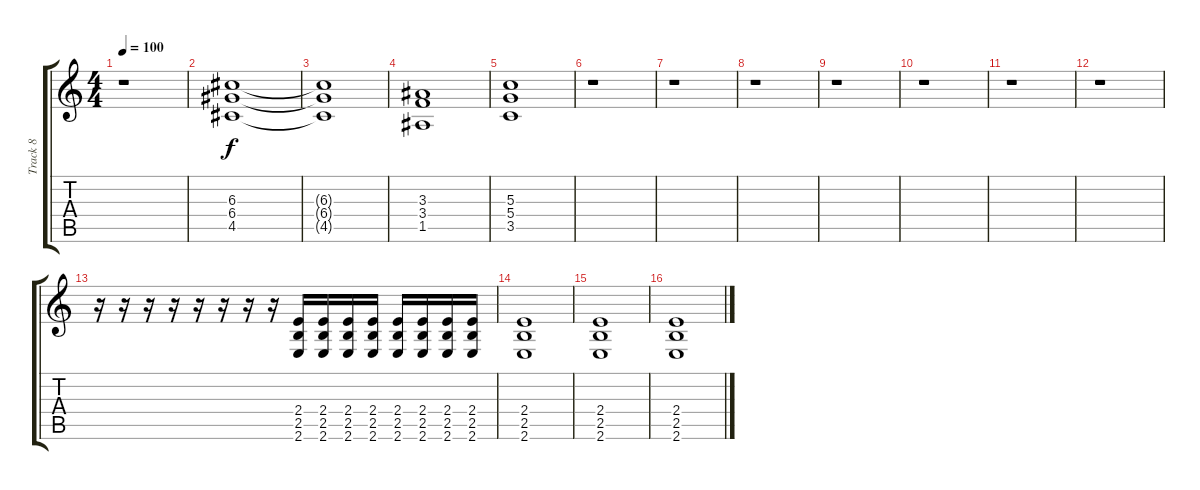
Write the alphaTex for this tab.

\track ("Track 8" "Track 8") {instrument distortionguitar}
\staff {score tabs}
\tuning (E4 B3 G3 D3 A2 D2) {hide}
\ts (4 4)
\tempo 100
\clef g2
\ks c
r.1{dy f} |
(6.3 6.4 4.5).1 |
(6.3{t} 6.4{t} 4.5{t}).1 |
(3.3 3.4 1.5).1 |
(5.3 5.4 3.5).1 |
r.1 |
r.1 |
r.1 |
r.1 |
r.1 |
r.1 |
r.1 |
r.16 r.16 r.16 r.16 r.16 r.16 r.16 r.16 (2.4 2.5 2.6).16 (2.4 2.5 2.6).16 (2.4 2.5 2.6).16 (2.4 2.5 2.6).16 (2.4 2.5 2.6).16 (2.4 2.5 2.6).16 (2.4 2.5 2.6).16 (2.4 2.5 2.6).16 |
(2.4 2.5 2.6).1 |
(2.4 2.5 2.6).1 |
(2.4 2.5 2.6).1
